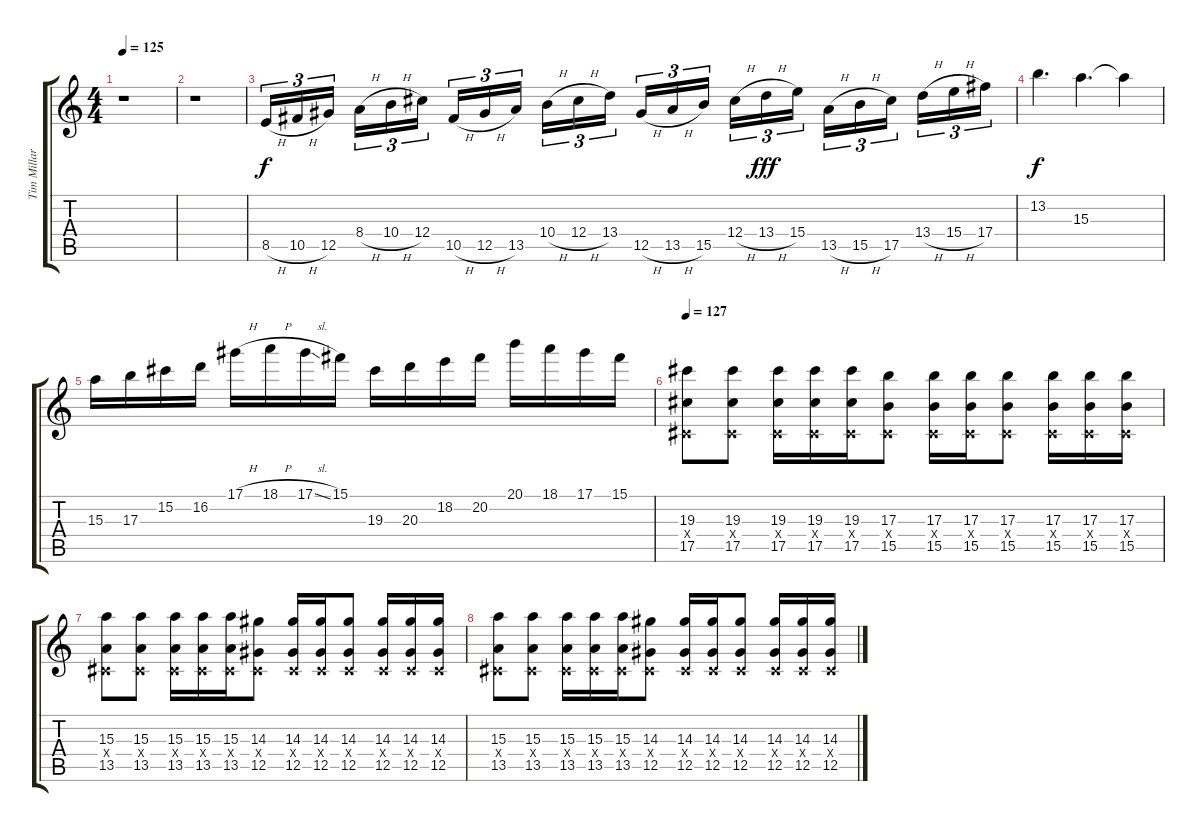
\track ("Tim Millar" "Tim Millar") {instrument distortionguitar}
\staff {score tabs}
\tuning (Eb4 Bb3 Gb3 Db3 Ab2 Db2) {hide}
\ts (4 4)
\tempo 125
\clef g2
\ks c
r.1{dy f} |
r.1 |
8.5{h}.16{tu (3 2)} 10.5{h}.16{tu (3 2)} 12.5.16{tu (3 2) beam splitsecondary} 8.4{h}.16{tu (3 2)} 10.4{h}.16{tu (3 2)} 12.4.16{tu (3 2)} 10.5{h}.16{tu (3 2)} 12.5{h}.16{tu (3 2)} 13.5.16{tu (3 2) beam splitsecondary} 10.4{h}.16{tu (3 2)} 12.4{h}.16{tu (3 2)} 13.4.16{tu (3 2)} 12.5{h}.16{tu (3 2)} 13.5{h}.16{tu (3 2)} 15.5.16{tu (3 2) beam splitsecondary} 12.4{h}.16{tu (3 2)} 13.4{h}.16{tu (3 2) dy fff} 15.4.16{tu (3 2)} 13.5{h}.16{tu (3 2)} 15.5{h}.16{tu (3 2)} 17.5.16{tu (3 2) beam splitsecondary} 13.4{h}.16{tu (3 2)} 15.4{h}.16{tu (3 2)} 17.4.16{tu (3 2)} |
13.2.4{d dy f} 15.3.4{d} 15.3{t}.4 |
15.3.16 17.3.16 15.2.16 16.2.16 17.1{h}.16 18.1{h}.16 17.1{sl}.16 15.1.16 19.3.16 20.3.16 18.2.16 20.2.16 20.1.16 18.1.16 17.1.16 15.1.16 |
\tempo 127
(19.3 0.4{x} 17.5).8 (19.3 0.4{x} 17.5).8 (19.3 0.4{x} 17.5).16 (19.3 0.4{x} 17.5).16 (19.3 0.4{x} 17.5).16 (17.3 0.4{x} 15.5).8 (17.3 0.4{x} 15.5).16 (17.3 0.4{x} 15.5).16 (17.3 0.4{x} 15.5).8 (17.3 0.4{x} 15.5).16 (17.3 0.4{x} 15.5).16 (17.3 0.4{x} 15.5).16 |
(15.3 0.4{x} 13.5).8 (15.3 0.4{x} 13.5).8 (15.3 0.4{x} 13.5).16 (15.3 0.4{x} 13.5).16 (15.3 0.4{x} 13.5).16 (14.3 0.4{x} 12.5).8 (14.3 0.4{x} 12.5).16 (14.3 0.4{x} 12.5).16 (14.3 0.4{x} 12.5).8 (14.3 0.4{x} 12.5).16 (14.3 0.4{x} 12.5).16 (14.3 0.4{x} 12.5).16 |
(15.3 0.4{x} 13.5).8 (15.3 0.4{x} 13.5).8 (15.3 0.4{x} 13.5).16 (15.3 0.4{x} 13.5).16 (15.3 0.4{x} 13.5).16 (14.3 0.4{x} 12.5).8 (14.3 0.4{x} 12.5).16 (14.3 0.4{x} 12.5).16 (14.3 0.4{x} 12.5).8 (14.3 0.4{x} 12.5).16 (14.3 0.4{x} 12.5).16 (14.3 0.4{x} 12.5).16
